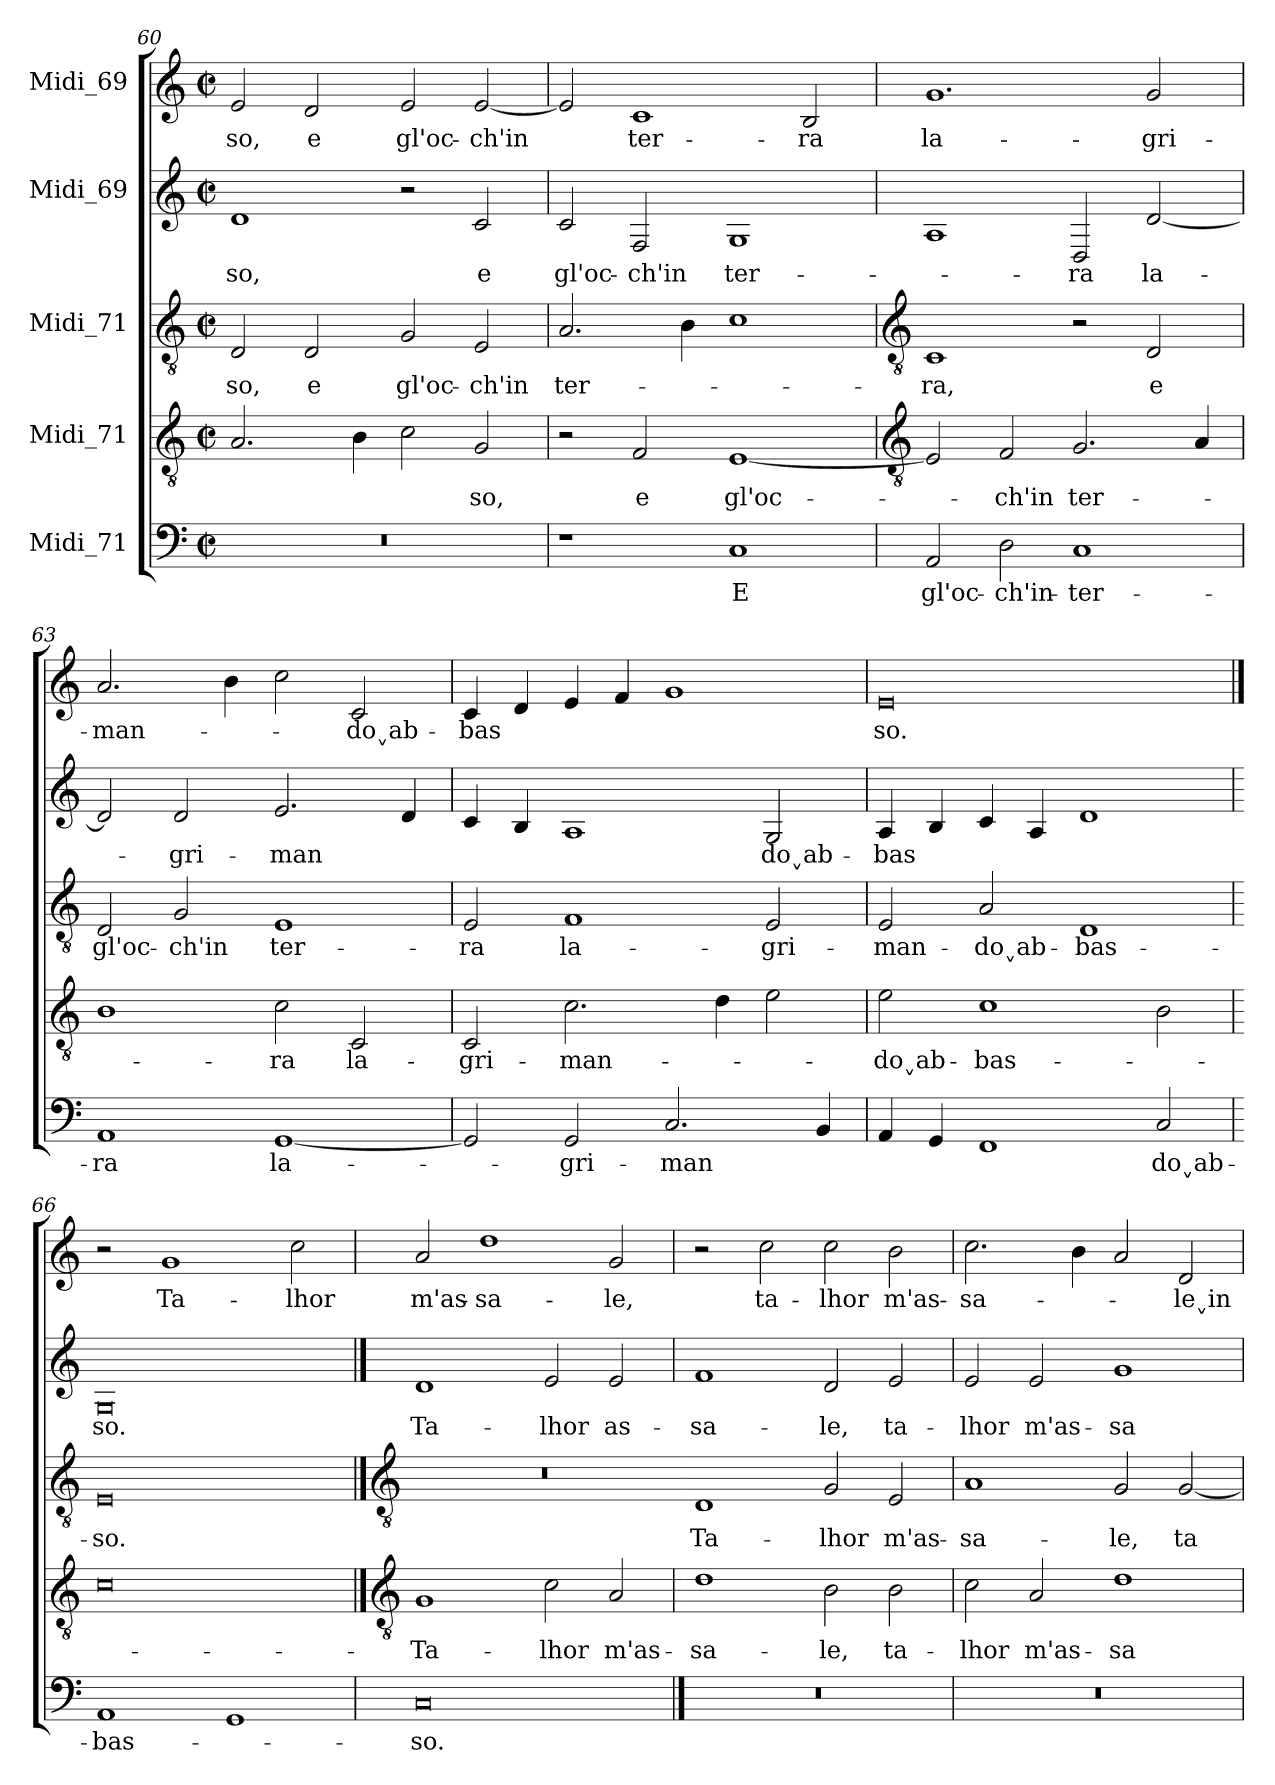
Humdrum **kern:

**kern	**text	**kern	**text	**kern	**text	**kern	**text	**kern	**text
*part5	*part5	*part4	*part4	*part3	*part3	*part2	*part2	*part1	*part1
*staff5	*staff5	*staff4	*staff4	*staff3	*staff3	*staff2	*staff2	*staff1	*staff1
*I"Midi_71	*	*I"Midi_71	*	*I"Midi_71	*	*I"Midi_69	*	*I"Midi_69	*
*clefF4	*	*clefGv2	*	*clefGv2	*	*clefG2	*	*clefG2	*
*k[]	*	*k[]	*	*k[]	*	*k[]	*	*k[]	*
*C:	*	*C:	*	*C:	*	*C:	*	*C:	*
*M4/2	*	*M4/2	*	*M4/2	*	*M4/2	*	*M4/2	*
*met(c|)	*	*met(c|)	*	*met(c|)	*	*met(c|)	*	*met(c|)	*
=60	=60	=60	=60	=60	=60	=60	=60	=60	=60
!	!	!	!	!	!LO:LY:b	!	!LO:LY:b	!	!LO:LY:b
0r	.	2.A	.	2D	-so,	1d	-so,	2e	-so,
!	!	!	!	!	!LO:LY:b	!	!	!	!LO:LY:b
.	.	.	.	2D	e	.	.	2d	e
.	.	4B	.	.	.	.	.	.	.
!	!	!	!	!	!LO:LY:b	!	!	!	!LO:LY:b
.	.	2c	.	2G	gl'oc-	2r	.	2e	gl'oc-
!	!	!	!LO:LY:b	!	!LO:LY:b	!	!LO:LY:b	!	!LO:LY:b
.	.	2G	-so,	2E	-ch'in	2c	e	[2e	-ch'in
!!LO:LB:g=z
=61	=61	=61	=61	=61	=61	=61	=61	=61	=61
!	!	!	!	!	!LO:LY:b	!	!LO:LY:b	!	!
1r	.	2r	.	2.A	ter-	2c	gl'oc-	2e]	.
!	!	!	!LO:LY:b	!	!	!	!LO:LY:b	!	!LO:LY:b
.	.	2F	e	.	.	2F	-ch'in	1c	ter-
.	.	.	.	4B	.	.	.	.	.
!	!LO:LY:b	!	!LO:LY:b	!	!	!	!LO:LY:b	!	!
1C	E	[1E	gl'oc-	1c	.	1G	ter-	.	.
!	!	!	!	!	!	!	!	!	!LO:LY:b
.	.	.	.	.	.	.	.	2B	-ra
!!LO:LB:g=z
=62	=62	=62	=62	=62	=62	=62	=62	=62	=62
*	*	*clefGv2	*	*clefGv2	*	*	*	*	*
!	!LO:LY:b	!	!	!	!LO:LY:b	!	!	!	!LO:LY:b
2AA	gl'oc-	2E]	.	1C	-ra,	1A	.	1.g	la-
!	!LO:LY:b	!	!LO:LY:b	!	!	!	!	!	!
2D	-ch'in-	2F	-ch'in	.	.	.	.	.	.
!	!LO:LY:b	!	!LO:LY:b	!	!	!	!LO:LY:b	!	!
1C	-ter-	2.G	ter-	2r	.	2D	-ra	.	.
!	!	!	!	!	!LO:LY:b	!	!LO:LY:b	!	!LO:LY:b
.	.	.	.	2D	e	[2d	la-	2g	-gri-
.	.	4A	.	.	.	.	.	.	.
!!LO:LB:g=z
=63	=63	=63	=63	=63	=63	=63	=63	=63	=63
!	!LO:LY:b	!	!	!	!LO:LY:b	!	!	!	!LO:LY:b
1AA	-ra	1B	.	2D	gl'oc-	2d]	.	2.a	-man-
!	!	!	!	!	!LO:LY:b	!	!LO:LY:b	!	!
.	.	.	.	2G	-ch'in	2d	-gri-	.	.
.	.	.	.	.	.	.	.	4b	.
!	!LO:LY:b	!	!LO:LY:b	!	!LO:LY:b	!	!LO:LY:b	!	!
[1GG	la-	2c	-ra	1E	ter-	2.e	-man	2cc	.
!	!	!	!LO:LY:b	!	!	!	!	!	!LO:LY:b
.	.	2C	la-	.	.	.	.	2c	-doˬab-
.	.	.	.	.	.	4d	.	.	.
=64	=64	=64	=64	=64	=64	=64	=64	=64	=64
!	!	!	!LO:LY:b	!	!LO:LY:b	!	!	!	!LO:LY:b
2GG]	.	2C	-gri-	2E	-ra	4c	.	4c	-bas
.	.	.	.	.	.	4B	.	4d	.
!	!LO:LY:b	!	!LO:LY:b	!	!LO:LY:b	!	!	!	!
2GG	-gri-	2.c	-man-	1F	la-	1A	.	4e	.
.	.	.	.	.	.	.	.	4f	.
!	!LO:LY:b	!	!	!	!	!	!	!	!
2.C	-man	.	.	.	.	.	.	1g	.
.	.	4d	.	.	.	.	.	.	.
!	!	!	!	!	!LO:LY:b	!	!LO:LY:b	!	!
.	.	2e	.	2E	-gri-	2G	doˬab-	.	.
4BB	.	.	.	.	.	.	.	.	.
=65	=65	=65	=65	=65	=65	=65	=65	=65	=65
!	!	!	!LO:LY:b	!	!LO:LY:b	!	!LO:LY:b	!	!LO:LY:b
4AA	.	2e	-doˬab-	2E	-man-	4A	-bas	0e	so.
4GG	.	.	.	.	.	4B	.	.	.
!	!	!	!LO:LY:b	!	!LO:LY:b	!	!	!	!
1FF	.	1c	-bas-	2A	-doˬab-	4c	.	.	.
.	.	.	.	.	.	4A	.	.	.
!	!	!	!	!	!LO:LY:b	!	!	!	!
.	.	.	.	1D	-bas-	1d	.	.	.
!	!LO:LY:b	!	!	!	!	!	!	!	!
2C	doˬab-	2B	.	.	.	.	.	.	.
!!LO:LB:g=z
=66	==66	=66	==66	=66	==66	=66	==66	==66	==66
!	!LO:LY:b	!	!	!	!LO:LY:b	!	!LO:LY:b	!	!
1AA	-bas-	0c	.	0E	-so.	0G	so.	2r	.
!	!	!	!	!	!	!	!	!	!LO:LY:b
.	.	.	.	.	.	.	.	1g	Ta-
1GG	.	.	.	.	.	.	.	.	.
!	!	!	!	!	!	!	!	!	!LO:LY:b
.	.	.	.	.	.	.	.	2cc	-lhor
!!LO:LB:g=z
=67	=67	==67	=67	==67	=67	==67	=67	=67	=67
*	*	*clefGv2	*	*clefGv2	*	*	*	*	*
!	!LO:LY:b	!	!LO:LY:b	!	!	!	!LO:LY:b	!	!LO:LY:b
0C	-so.	1G	-Ta-	0r	.	1d	Ta-	2a	m'as-
!	!	!	!	!	!	!	!	!	!LO:LY:b
.	.	.	.	.	.	.	.	1dd	-sa-
!	!	!	!LO:LY:b	!	!	!	!LO:LY:b	!	!
.	.	2c	-lhor	.	.	2e	-lhor	.	.
!	!	!	!LO:LY:b	!	!	!	!LO:LY:b	!	!LO:LY:b
.	.	2A	m'as-	.	.	2e	as-	2g	-le,
!!LO:LB:g=z
==68	=68	=68	=68	=68	=68	=68	=68	=68	=68
!	!	!	!LO:LY:b	!	!LO:LY:b	!	!LO:LY:b	!	!
0r	.	1d	-sa-	1D	Ta-	1f	-sa-	2r	.
!	!	!	!	!	!	!	!	!	!LO:LY:b
.	.	.	.	.	.	.	.	2cc	ta-
!	!	!	!LO:LY:b	!	!LO:LY:b	!	!LO:LY:b	!	!LO:LY:b
.	.	2B	-le,	2G	-lhor	2d	-le,	2cc	-lhor
!	!	!	!LO:LY:b	!	!LO:LY:b	!	!LO:LY:b	!	!LO:LY:b
.	.	2B	ta-	2E	m'as-	2e	ta-	2b	m'as-
=69	=69	=69	=69	=69	=69	=69	=69	=69	=69
!	!	!	!LO:LY:b	!	!LO:LY:b	!	!LO:LY:b	!	!LO:LY:b
0r	.	2c	-lhor	1A	-sa-	2e	-lhor	2.cc	-sa-
!	!	!	!LO:LY:b	!	!	!	!LO:LY:b	!	!
.	.	2A	m'as-	.	.	2e	m'as-	.	.
.	.	.	.	.	.	.	.	4b	.
!	!	!	!LO:LY:b	!	!LO:LY:b	!	!LO:LY:b	!	!
.	.	1d	-sa-	2G	-le,	1g	-sa-	2a	.
!	!	!	!	!	!LO:LY:b	!	!	!	!LO:LY:b
.	.	.	.	[2G	ta-	.	.	2d	-leˬin
=	=	=	=	=	=	=	=	=	=
*-	*-	*-	*-	*-	*-	*-	*-	*-	*-
